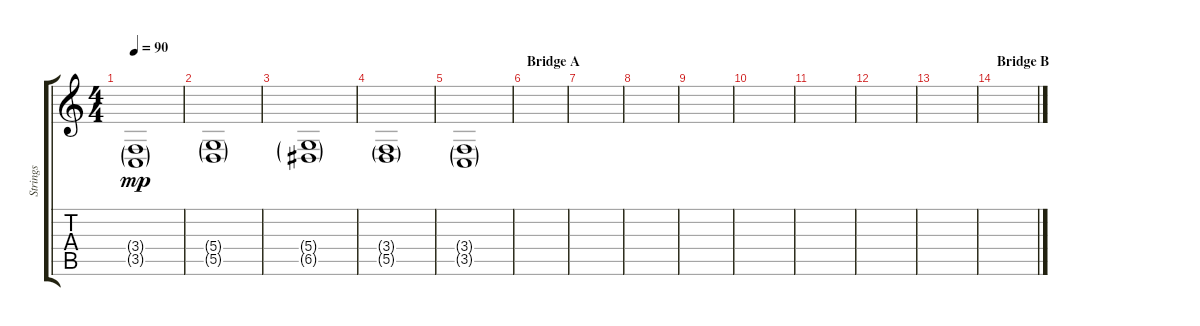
\track ("Strings" "Strings") {instrument stringensemble1}
\staff {score tabs}
\tuning (E4 B3 G3 D3 A2 E2) {hide}
\ts (4 4)
\tempo 90
\clef g2
\ks c
(3.4{g} 3.5{g}).1{dy mp} |
(5.4{g} 5.5{g}).1 |
(5.4{g} 6.5{g}).1 |
(3.4{g} 5.5{g}).1 |
(3.4{g} 3.5{g}).1 |
\section ("" "Bridge A")
|
|
|
|
|
|
|
|
\section ("" "Bridge B")
